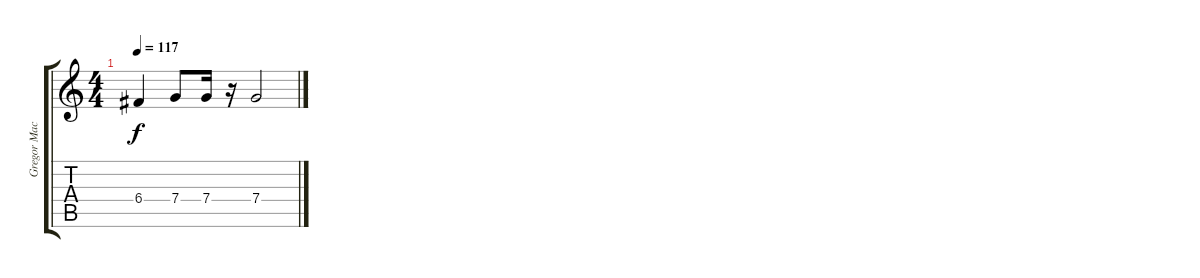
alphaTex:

\track ("Gregor Mackintosh" "Gregor Mac") {instrument distortionguitar}
\staff {score tabs}
\tuning (D4 A3 F3 C3 G2 D2) {hide}
\ts (4 4)
\tempo 117
\clef g2
\ks c
6.4.4{dy f} 7.4.8 7.4.16 r.16 7.4.2
